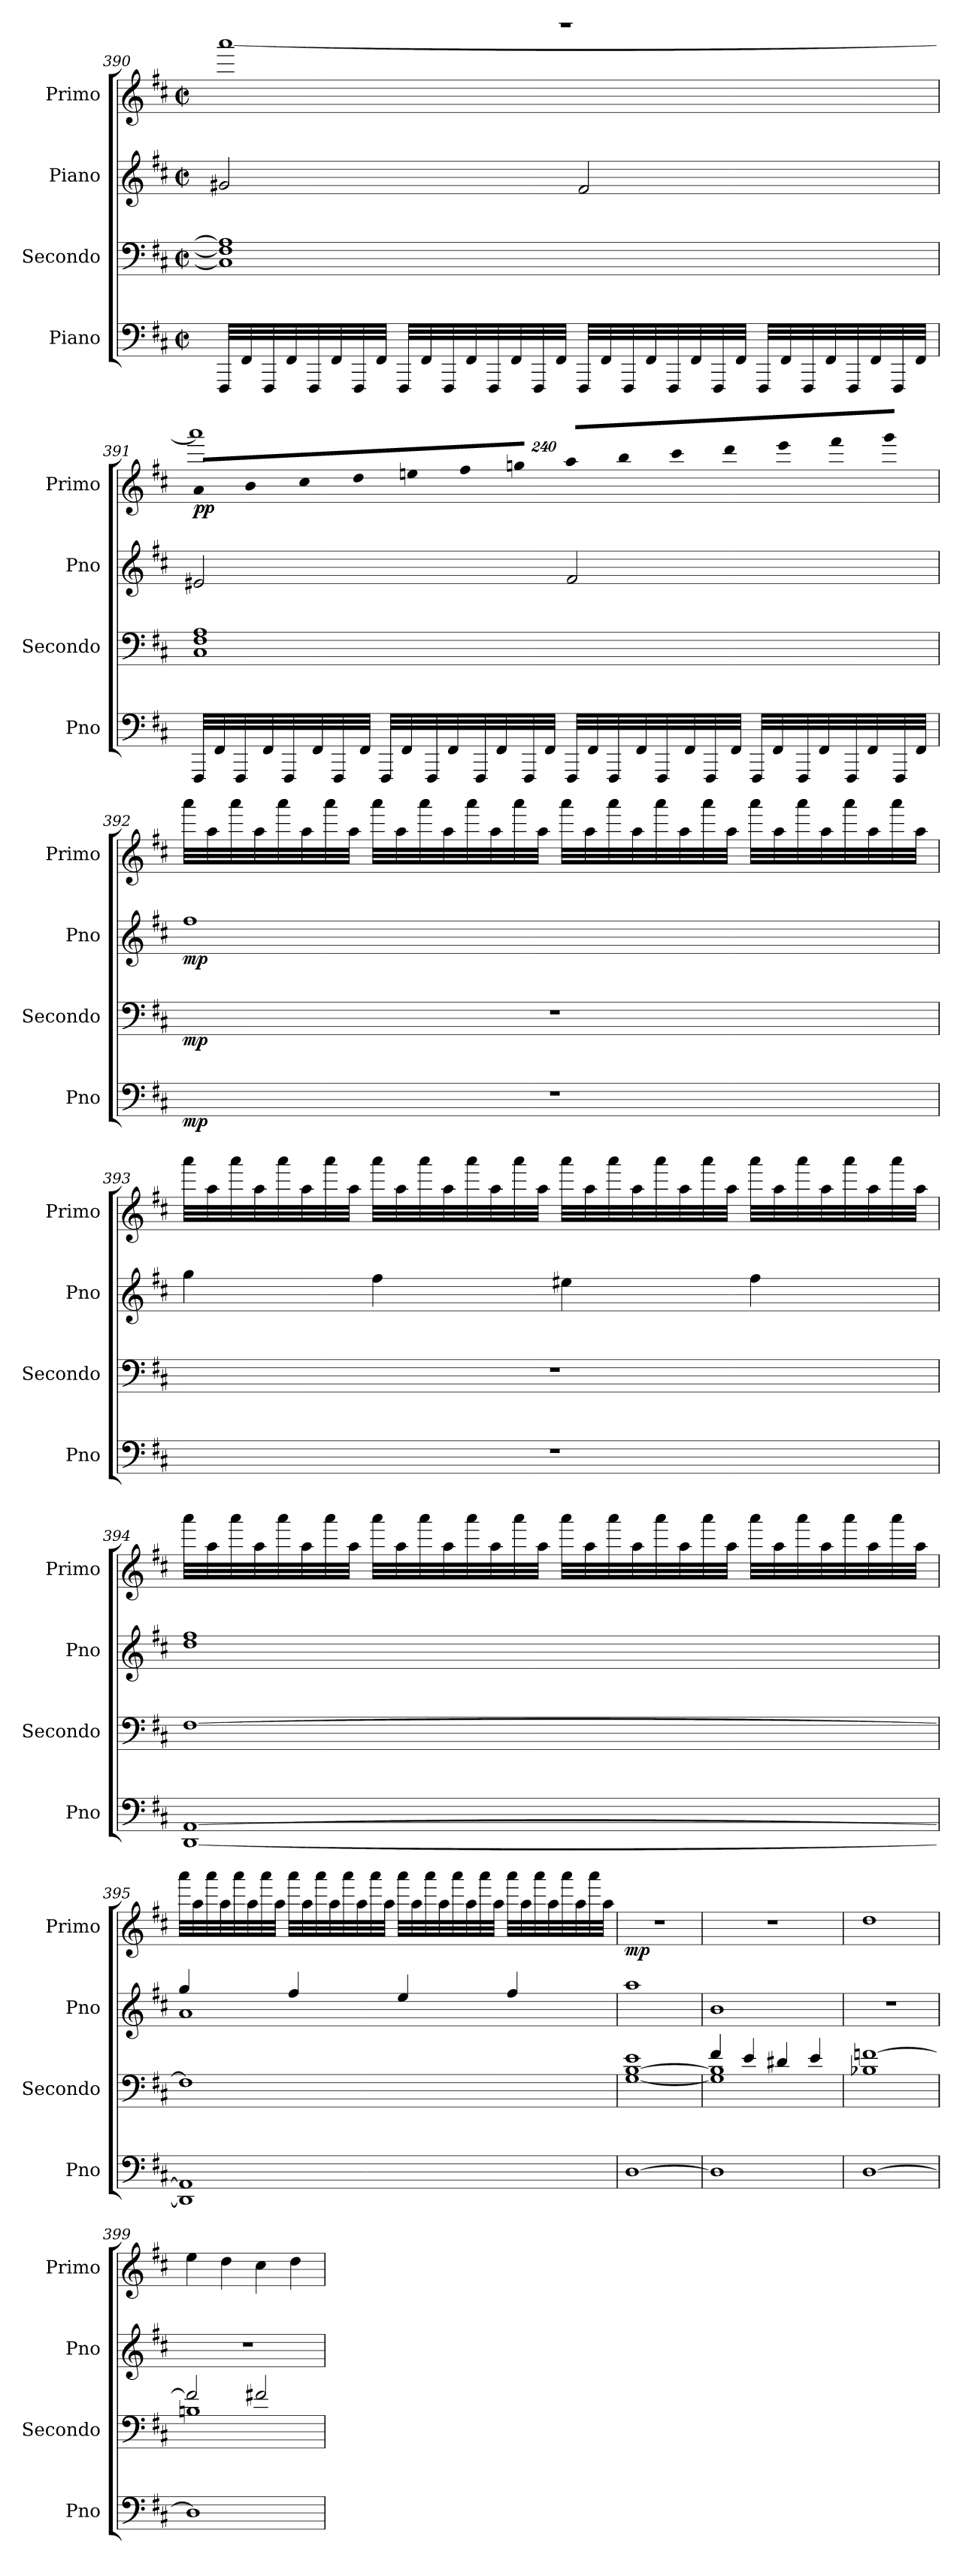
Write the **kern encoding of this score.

**kern	**dynam	**kern	**dynam	**kern	**dynam	**kern	**dynam
*part4	*part4	*part3	*part3	*part2	*part2	*part1	*part1
*staff4	*staff4	*staff3	*staff3	*staff2	*staff2	*staff1	*staff1
*I"Piano	*	*I"Secondo	*	*I"Piano	*	*I"Primo	*
*I'Pno	*	*I'Secondo	*	*I'Pno	*	*I'Primo	*
!!LO:PB:g=z
*clefF4	*	*clefF4	*	*clefG2	*	*clefG2	*
*k[f#c#]	*	*k[f#c#]	*	*k[f#c#]	*	*k[f#c#]	*
*M4/4	*	*M4/4	*	*M4/4	*	*M4/4	*
*met(c|)	*	*met(c|)	*	*met(c|)	*	*met(c|)	*
=390	=390	=390	=390	=390	=390	=390	=390
*	*	*^	*	*	*	*^	*
32FFF#/LLL	.	1C#] 1F#]	1A]	.	2g#X/	.	1r	[1aaa	.
32FF#/	.	.	.	.	.	.	.	.	.
32FFF#/	.	.	.	.	.	.	.	.	.
32FF#/	.	.	.	.	.	.	.	.	.
32FFF#/	.	.	.	.	.	.	.	.	.
32FF#/	.	.	.	.	.	.	.	.	.
32FFF#/	.	.	.	.	.	.	.	.	.
32FF#/JJJ	.	.	.	.	.	.	.	.	.
32FFF#/LLL	.	.	.	.	.	.	.	.	.
32FF#/	.	.	.	.	.	.	.	.	.
32FFF#/	.	.	.	.	.	.	.	.	.
32FF#/	.	.	.	.	.	.	.	.	.
32FFF#/	.	.	.	.	.	.	.	.	.
32FF#/	.	.	.	.	.	.	.	.	.
32FFF#/	.	.	.	.	.	.	.	.	.
32FF#/JJJ	.	.	.	.	.	.	.	.	.
32FFF#/LLL	.	.	.	.	2f#/	.	.	.	.
32FF#/	.	.	.	.	.	.	.	.	.
32FFF#/	.	.	.	.	.	.	.	.	.
32FF#/	.	.	.	.	.	.	.	.	.
32FFF#/	.	.	.	.	.	.	.	.	.
32FF#/	.	.	.	.	.	.	.	.	.
32FFF#/	.	.	.	.	.	.	.	.	.
32FF#/JJJ	.	.	.	.	.	.	.	.	.
32FFF#/LLL	.	.	.	.	.	.	.	.	.
32FF#/	.	.	.	.	.	.	.	.	.
32FFF#/	.	.	.	.	.	.	.	.	.
32FF#/	.	.	.	.	.	.	.	.	.
32FFF#/	.	.	.	.	.	.	.	.	.
32FF#/	.	.	.	.	.	.	.	.	.
32FFF#/	.	.	.	.	.	.	.	.	.
32FF#/JJJ	.	.	.	.	.	.	.	.	.
*	*	*v	*v	*	*	*	*	*	*
!!LO:LB:g=z	!!
=391	=391	=391	=391	=391	=391	=391	=391	=391
*	*	*	*	*	*	*Xbrackettup	*	*
!	!	!	!	!	!	!LO:N:vis=32	!	!LO:DY:b
32FFF#/LLL	.	1C# 1F# 1A	.	2e#X/	.	1920%137a/LLL	1aaa]	pp
32FF#/	.	.	.	.	.	.	.	.
32FFF#/	.	.	.	.	.	.	.	.
!	!	!	!	!	!	!LO:N:vis=32	!	!
.	.	.	.	.	.	1920%137b/	.	.
32FF#/	.	.	.	.	.	.	.	.
32FFF#/	.	.	.	.	.	.	.	.
!	!	!	!	!	!	!LO:N:vis=32	!	!
.	.	.	.	.	.	1920%137cc#/	.	.
32FF#/	.	.	.	.	.	.	.	.
32FFF#/	.	.	.	.	.	.	.	.
!	!	!	!	!	!	!LO:N:vis=32	!	!
.	.	.	.	.	.	1920%137dd/	.	.
32FF#/JJJ	.	.	.	.	.	.	.	.
32FFF#/LLL	.	.	.	.	.	.	.	.
32FF#/	.	.	.	.	.	.	.	.
!	!	!	!	!	!	!LO:N:vis=32	!	!
.	.	.	.	.	.	1920%137een/	.	.
32FFF#/	.	.	.	.	.	.	.	.
32FF#/	.	.	.	.	.	.	.	.
!	!	!	!	!	!	!LO:N:vis=32	!	!
.	.	.	.	.	.	1920%137ff#/	.	.
32FFF#/	.	.	.	.	.	.	.	.
32FF#/	.	.	.	.	.	.	.	.
!	!	!	!	!	!	!LO:N:vis=32	!	!
.	.	.	.	.	.	1920%137ggn/JJJ	.	.
32FFF#/	.	.	.	.	.	.	.	.
32FF#/JJJ	.	.	.	.	.	.	.	.
!	!	!	!	!	!	!LO:N:vis=32	!	!
.	.	.	.	.	.	1920%137aa/LLL	.	.
32FFF#/LLL	.	.	.	2f#/	.	.	.	.
32FF#/	.	.	.	.	.	.	.	.
32FFF#/	.	.	.	.	.	.	.	.
!	!	!	!	!	!	!LO:N:vis=32	!	!
.	.	.	.	.	.	1920%137bb/	.	.
32FF#/	.	.	.	.	.	.	.	.
32FFF#/	.	.	.	.	.	.	.	.
!	!	!	!	!	!	!LO:N:vis=32	!	!
.	.	.	.	.	.	1920%137ccc#/	.	.
32FF#/	.	.	.	.	.	.	.	.
32FFF#/	.	.	.	.	.	.	.	.
!	!	!	!	!	!	!LO:N:vis=32	!	!
.	.	.	.	.	.	1920%137ddd/	.	.
32FF#/JJJ	.	.	.	.	.	.	.	.
32FFF#/LLL	.	.	.	.	.	.	.	.
32FF#/	.	.	.	.	.	.	.	.
!	!	!	!	!	!	!LO:N:vis=32	!	!
.	.	.	.	.	.	1920%137eee/	.	.
32FFF#/	.	.	.	.	.	.	.	.
32FF#/	.	.	.	.	.	.	.	.
!	!	!	!	!	!	!LO:N:vis=32	!	!
.	.	.	.	.	.	1920%137fff#/	.	.
32FFF#/	.	.	.	.	.	.	.	.
32FF#/	.	.	.	.	.	.	.	.
!	!	!	!	!	!	!LO:N:vis=32	!	!
.	.	.	.	.	.	1920%137ggg/JJJ	.	.
32FFF#/	.	.	.	.	.	.	.	.
32FF#/JJJ	.	.	.	.	.	.	.	.
.	.	.	.	.	.	960ryy	.	.
*	*	*	*	*	*	*v	*v	*
!!LO:PB:g=z
=392	=392	=392	=392	=392	=392	=392	=392
!	!LO:DY:b	!	!LO:DY:b	!	!LO:DY:b	!	!
1r	mp	1r	mp	1ff#	mp	32aaa\LLL	.
.	.	.	.	.	.	32aa\	.
.	.	.	.	.	.	32aaa\	.
.	.	.	.	.	.	32aa\	.
.	.	.	.	.	.	32aaa\	.
.	.	.	.	.	.	32aa\	.
.	.	.	.	.	.	32aaa\	.
.	.	.	.	.	.	32aa\JJJ	.
.	.	.	.	.	.	32aaa\LLL	.
.	.	.	.	.	.	32aa\	.
.	.	.	.	.	.	32aaa\	.
.	.	.	.	.	.	32aa\	.
.	.	.	.	.	.	32aaa\	.
.	.	.	.	.	.	32aa\	.
.	.	.	.	.	.	32aaa\	.
.	.	.	.	.	.	32aa\JJJ	.
.	.	.	.	.	.	32aaa\LLL	.
.	.	.	.	.	.	32aa\	.
.	.	.	.	.	.	32aaa\	.
.	.	.	.	.	.	32aa\	.
.	.	.	.	.	.	32aaa\	.
.	.	.	.	.	.	32aa\	.
.	.	.	.	.	.	32aaa\	.
.	.	.	.	.	.	32aa\JJJ	.
.	.	.	.	.	.	32aaa\LLL	.
.	.	.	.	.	.	32aa\	.
.	.	.	.	.	.	32aaa\	.
.	.	.	.	.	.	32aa\	.
.	.	.	.	.	.	32aaa\	.
.	.	.	.	.	.	32aa\	.
.	.	.	.	.	.	32aaa\	.
.	.	.	.	.	.	32aa\JJJ	.
!!LO:LB:g=z
=393	=393	=393	=393	=393	=393	=393	=393
1r	.	1r	.	4gg\	.	32aaa\LLL	.
.	.	.	.	.	.	32aa\	.
.	.	.	.	.	.	32aaa\	.
.	.	.	.	.	.	32aa\	.
.	.	.	.	.	.	32aaa\	.
.	.	.	.	.	.	32aa\	.
.	.	.	.	.	.	32aaa\	.
.	.	.	.	.	.	32aa\JJJ	.
.	.	.	.	4ff#\	.	32aaa\LLL	.
.	.	.	.	.	.	32aa\	.
.	.	.	.	.	.	32aaa\	.
.	.	.	.	.	.	32aa\	.
.	.	.	.	.	.	32aaa\	.
.	.	.	.	.	.	32aa\	.
.	.	.	.	.	.	32aaa\	.
.	.	.	.	.	.	32aa\JJJ	.
.	.	.	.	4ee#X\	.	32aaa\LLL	.
.	.	.	.	.	.	32aa\	.
.	.	.	.	.	.	32aaa\	.
.	.	.	.	.	.	32aa\	.
.	.	.	.	.	.	32aaa\	.
.	.	.	.	.	.	32aa\	.
.	.	.	.	.	.	32aaa\	.
.	.	.	.	.	.	32aa\JJJ	.
.	.	.	.	4ff#\	.	32aaa\LLL	.
.	.	.	.	.	.	32aa\	.
.	.	.	.	.	.	32aaa\	.
.	.	.	.	.	.	32aa\	.
.	.	.	.	.	.	32aaa\	.
.	.	.	.	.	.	32aa\	.
.	.	.	.	.	.	32aaa\	.
.	.	.	.	.	.	32aa\JJJ	.
!!LO:PB:g=z
=394	=394	=394	=394	=394	=394	=394	=394
[1DD [1AA	.	[1F#	.	1dd 1ff#	.	32aaa\LLL	.
.	.	.	.	.	.	32aa\	.
.	.	.	.	.	.	32aaa\	.
.	.	.	.	.	.	32aa\	.
.	.	.	.	.	.	32aaa\	.
.	.	.	.	.	.	32aa\	.
.	.	.	.	.	.	32aaa\	.
.	.	.	.	.	.	32aa\JJJ	.
.	.	.	.	.	.	32aaa\LLL	.
.	.	.	.	.	.	32aa\	.
.	.	.	.	.	.	32aaa\	.
.	.	.	.	.	.	32aa\	.
.	.	.	.	.	.	32aaa\	.
.	.	.	.	.	.	32aa\	.
.	.	.	.	.	.	32aaa\	.
.	.	.	.	.	.	32aa\JJJ	.
.	.	.	.	.	.	32aaa\LLL	.
.	.	.	.	.	.	32aa\	.
.	.	.	.	.	.	32aaa\	.
.	.	.	.	.	.	32aa\	.
.	.	.	.	.	.	32aaa\	.
.	.	.	.	.	.	32aa\	.
.	.	.	.	.	.	32aaa\	.
.	.	.	.	.	.	32aa\JJJ	.
.	.	.	.	.	.	32aaa\LLL	.
.	.	.	.	.	.	32aa\	.
.	.	.	.	.	.	32aaa\	.
.	.	.	.	.	.	32aa\	.
.	.	.	.	.	.	32aaa\	.
.	.	.	.	.	.	32aa\	.
.	.	.	.	.	.	32aaa\	.
.	.	.	.	.	.	32aa\JJJ	.
!!LO:LB:g=z
=395	=395	=395	=395	=395	=395	=395	=395
*	*	*	*	*^	*	*	*
1DD] 1AA]	.	1F#]	.	4gg/	1a	.	32aaa\LLL	.
.	.	.	.	.	.	.	32aa\	.
.	.	.	.	.	.	.	32aaa\	.
.	.	.	.	.	.	.	32aa\	.
.	.	.	.	.	.	.	32aaa\	.
.	.	.	.	.	.	.	32aa\	.
.	.	.	.	.	.	.	32aaa\	.
.	.	.	.	.	.	.	32aa\JJJ	.
.	.	.	.	4ff#/	.	.	32aaa\LLL	.
.	.	.	.	.	.	.	32aa\	.
.	.	.	.	.	.	.	32aaa\	.
.	.	.	.	.	.	.	32aa\	.
.	.	.	.	.	.	.	32aaa\	.
.	.	.	.	.	.	.	32aa\	.
.	.	.	.	.	.	.	32aaa\	.
.	.	.	.	.	.	.	32aa\JJJ	.
.	.	.	.	4ee/	.	.	32aaa\LLL	.
.	.	.	.	.	.	.	32aa\	.
.	.	.	.	.	.	.	32aaa\	.
.	.	.	.	.	.	.	32aa\	.
.	.	.	.	.	.	.	32aaa\	.
.	.	.	.	.	.	.	32aa\	.
.	.	.	.	.	.	.	32aaa\	.
.	.	.	.	.	.	.	32aa\JJJ	.
.	.	.	.	4ff#/	.	.	32aaa\LLL	.
.	.	.	.	.	.	.	32aa\	.
.	.	.	.	.	.	.	32aaa\	.
.	.	.	.	.	.	.	32aa\	.
.	.	.	.	.	.	.	32aaa\	.
.	.	.	.	.	.	.	32aa\	.
.	.	.	.	.	.	.	32aaa\	.
.	.	.	.	.	.	.	32aa\JJJ	.
*	*	*	*	*v	*v	*	*	*
!!LO:LB:g=z
=396	=396	=396	=396	=396	=396	=396	=396
!	!	!	!	!	!	!	!LO:DY:b
[1D	.	[1G [1B 1e	.	1aa	.	1r	mp
=397	=397	=397	=397	=397	=397	=397	=397
*	*	*^	*	*	*	*	*
1D]	.	1G] 1B]	4f#/	.	1b	.	1r	.
.	.	.	4e/	.	.	.	.	.
.	.	.	4d#X/	.	.	.	.	.
.	.	.	4e/	.	.	.	.	.
*	*	*v	*v	*	*	*	*	*
=398	=398	=398	=398	=398	=398	=398	=398
[1D	.	1B-X [1fn	.	1r	.	1dd	.
=399	=399	=399	=399	=399	=399	=399	=399
*	*	*^	*	*	*	*	*
1D]	.	2f/]	1Bn	.	1r	.	4ee\	.
.	.	.	.	.	.	.	4dd\	.
.	.	2f#X/	.	.	.	.	4cc#\	.
.	.	.	.	.	.	.	4dd\	.
*	*	*v	*v	*	*	*	*	*
=	=	=	=	=	=	=	=
*-	*-	*-	*-	*-	*-	*-	*-
